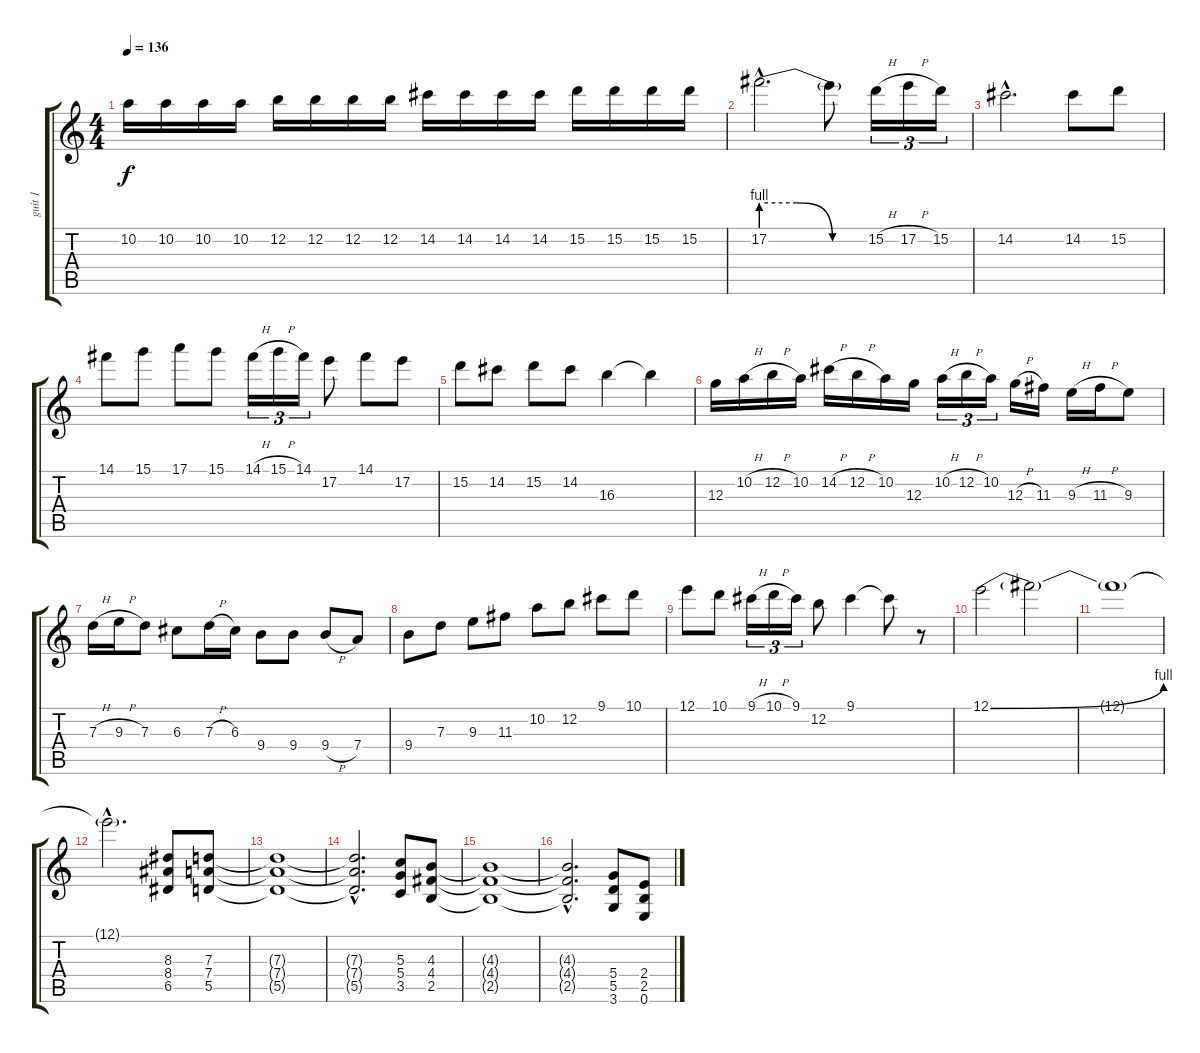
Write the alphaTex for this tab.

\track ("guit 1" "guit 1") {instrument distortionguitar}
\staff {score tabs}
\tuning (E4 B3 G3 D3 A2 E2) {hide}
\ts (4 4)
\tempo 136
\clef g2
\ks c
10.2.16{dy f} 10.2.16 10.2.16 10.2.16 12.2.16 12.2.16 12.2.16 12.2.16 14.2.16 14.2.16 14.2.16 14.2.16 15.2.16 15.2.16 15.2.16 15.2.16 |
17.2{be (custom 0 4 20 4 40 0 60 0) hac}.2{d} 17.2{t}.8 15.2{h}.16{tu (3 2)} 17.2{h}.16{tu (3 2)} 15.2.16{tu (3 2)} |
14.2{hac}.2{d} 14.2.8 15.2.8 |
14.1.8 15.1.8 17.1.8 15.1.8 14.1{h}.16{tu (3 2)} 15.1{h}.16{tu (3 2)} 14.1.16{tu (3 2)} 17.2.8 14.1.8 17.2.8 |
15.2.8 14.2.8 15.2.8 14.2.8 16.3.4 16.3{t}.4 |
12.3.16 10.2{h}.16 12.2{h}.16 10.2.16 14.2{h}.16 12.2{h}.16 10.2.16 12.3.16 10.2{h}.16{tu (3 2)} 12.2{h}.16{tu (3 2)} 10.2.16{tu (3 2)} 12.3{h}.16 11.3.16 9.3{h}.16 11.3{h}.16 9.3.8 |
7.3{h}.16 9.3{h}.16 7.3.8 6.3.8 7.3{h}.16 6.3.16 9.4.8 9.4.8 9.4{h}.8 7.4.8 |
9.4.8 7.3.8 9.3.8 11.3.8 10.2.8 12.2.8 9.1.8 10.1.8 |
12.1.8 10.1.8 9.1{h}.16{tu (3 2)} 10.1{h}.16{tu (3 2)} 9.1.16{tu (3 2)} 12.2.8 9.1.4 9.1{t}.8 r.8 |
12.1{be (bend 0 0 60 4)}.2 12.1{t}.2 |
12.1{t}.1 |
12.1{hac t}.2{d} (8.3 8.4 6.5).8 (7.3 7.4 5.5).8 |
(7.3{t} 7.4{t} 5.5{t}).1 |
(7.3{hac t} 7.4{hac t} 5.5{hac t}).2{d} (5.3 5.4 3.5).8 (4.3 4.4 2.5).8 |
(4.3{t} 4.4{t} 2.5{t}).1 |
(4.3{hac t} 4.4{hac t} 2.5{hac t}).2{d} (5.4 5.5 3.6).8 (2.4 2.5 0.6).8
